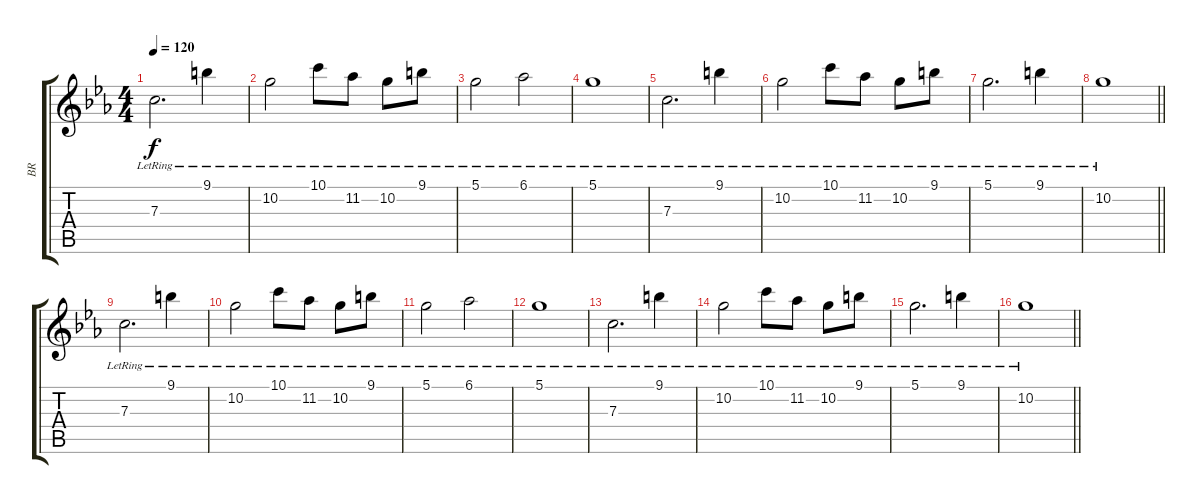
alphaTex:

\track ("BR" "BR") {instrument acousticguitarsteel}
\staff {score tabs}
\tuning (D4 A3 F3 C3 G2 C2) {hide}
\ts (4 4)
\section ("" "")
\tempo 120
\clef g2
\ks cminor
7.3{lr}.2{d dy f} 9.1{lr}.4 |
10.2{lr}.2 10.1{lr}.8 11.2{lr}.8 10.2{lr}.8 9.1{lr}.8 |
5.1{lr}.2 6.1{lr}.2 |
5.1{lr}.1 |
7.3{lr}.2{d} 9.1{lr}.4 |
10.2{lr}.2 10.1{lr}.8 11.2{lr}.8 10.2{lr}.8 9.1{lr}.8 |
5.1{lr}.2{d} 9.1{lr}.4 |
\barLineRight lightlight
10.2{lr}.1 |
7.3{lr}.2{d} 9.1{lr}.4 |
10.2{lr}.2 10.1{lr}.8 11.2{lr}.8 10.2{lr}.8 9.1{lr}.8 |
5.1{lr}.2 6.1{lr}.2 |
5.1{lr}.1 |
7.3{lr}.2{d} 9.1{lr}.4 |
10.2{lr}.2 10.1{lr}.8 11.2{lr}.8 10.2{lr}.8 9.1{lr}.8 |
5.1{lr}.2{d} 9.1{lr}.4 |
\barLineRight lightlight
10.2{lr}.1
